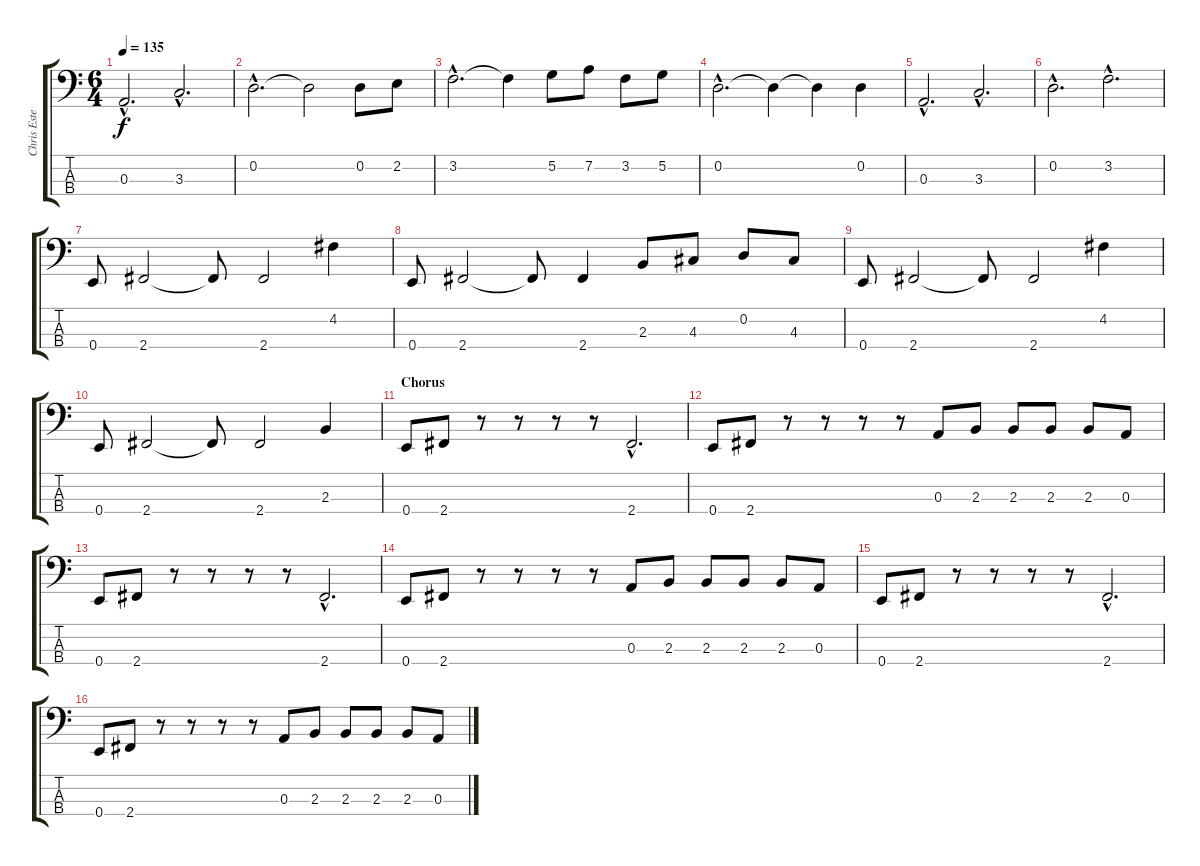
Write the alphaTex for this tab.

\track ("Chris Estes" "Chris Este") {instrument electricbassfinger}
\staff {score tabs}
\tuning (G2 D2 A1 E1) {hide}
\ts (6 4)
\tempo 135
\clef f4
\ks c
0.3{hac}.2{d dy f} 3.3{hac}.2{d} |
0.2{hac}.2{d} 0.2{t}.2 0.2.8 2.2.8 |
3.2{hac}.2{d} 3.2{t}.4 5.2.8 7.2.8 3.2.8 5.2.8 |
0.2{hac}.2{d} 0.2{t}.4 0.2{t}.4 0.2.4 |
0.3{hac}.2{d} 3.3{hac}.2{d} |
0.2{hac}.2{d} 3.2{hac}.2{d} |
0.4.8 2.4.2 2.4{t}.8 2.4.2 4.2.4 |
0.4.8 2.4.2 2.4{t}.8 2.4.4 2.3.8 4.3.8 0.2.8 4.3.8 |
0.4.8 2.4.2 2.4{t}.8 2.4.2 4.2.4 |
0.4.8 2.4.2 2.4{t}.8 2.4.2 2.3.4 |
\section ("" "Chorus")
0.4.8 2.4.8 r.8 r.8 r.8 r.8 2.4{hac}.2{d} |
0.4.8 2.4.8 r.8 r.8 r.8 r.8 0.3.8 2.3.8 2.3.8 2.3.8 2.3.8 0.3.8 |
0.4.8 2.4.8 r.8 r.8 r.8 r.8 2.4{hac}.2{d} |
0.4.8 2.4.8 r.8 r.8 r.8 r.8 0.3.8 2.3.8 2.3.8 2.3.8 2.3.8 0.3.8 |
0.4.8 2.4.8 r.8 r.8 r.8 r.8 2.4{hac}.2{d} |
0.4.8 2.4.8 r.8 r.8 r.8 r.8 0.3.8 2.3.8 2.3.8 2.3.8 2.3.8 0.3.8
